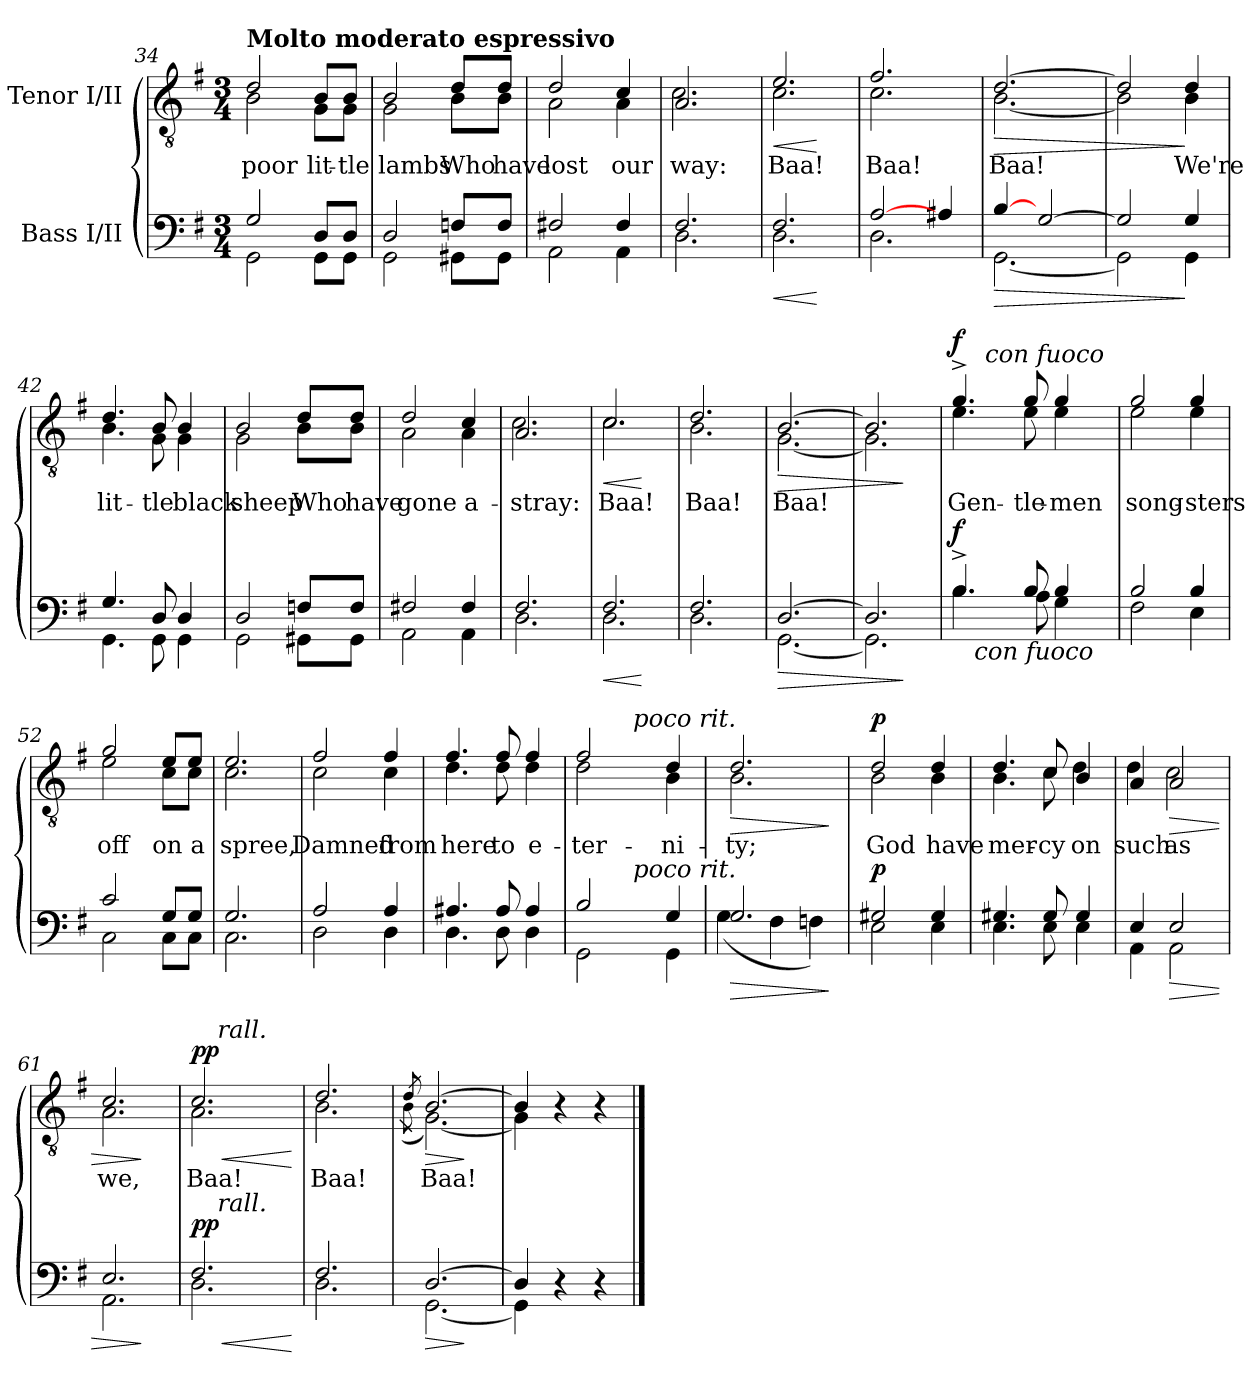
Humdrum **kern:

**kern	**dynam	**kern	**text	**dynam
*part2	*part2	*part1	*part1	*part1
*staff2	*staff2	*staff1	*staff1	*staff1
*I"Bass I/II	*	*I"Tenor I/II	*	*
!!LO:LB:g=z
*clefF4	*	*clefGv2	*	*
*k[f#]	*	*k[f#]	*	*
*G:	*	*G:	*	*
*M3/4	*	*M3/4	*	*
=34	=34	=34	=34	=34
*^	*	*^	*	*
!	!	!	!LO:TX:a:B:t=Molto moderato espressivo	!	!	!
2G/	2GG\	.	2d/	2B\	poor	.
8D/L	8GG\L	.	8B/L	8G\L	lit-	.
8D/J	8GG\J	.	8B/J	8G\J	-tle	.
=35	=35	=35	=35	=35	=35	=35
2D/	2GG\	.	2B/	2G\	lambs	.
8Fn/L	8GG#X\L	.	8d/L	8B\L	Who	.
8F/J	8GG#\J	.	8d/J	8B\J	have	.
=36	=36	=36	=36	=36	=36	=36
2F#X/	2AA\	.	2d/	2A\	lost	.
4F#/	4AA\	.	4c/	4A\	our	.
=37	=37	=37	=37	=37	=37	=37
2.F#/	2.D\	.	2.A/	2.c\	way:	.
=38	=38	=38	=38	=38	=38	=38
!	!	!LO:HP:b	!	!	!	!LO:HP:b
2.F#/	2.D\	<	2.e/	2.c\	Baa!	<
*v	*v	*	*	*	*	*
*	*	*v	*v	*	*
.	[	.	.	[
=39	=39	=39	=39	=39
*^	*	*^	*	*
[>2A/	2.D\	.	2.f#/	2.c\	Baa!	.
4A#/	.	.	.	.	.	.
=40	=40	=40	=40	=40	=40	=40
!	!	!LO:HP:b	!	!	!	!LO:HP:b
[>4B/	[<2.GG\	>	[>2.d/	[<2.B\	Baa!	>
[>2G/	.	.	.	.	.	.
=41	=41	=41	=41	=41	=41	=41
2G/]	2GG\]	.	2d/]	2B\]	.	.
4G/	4GG\	]	4d/	4B\	We're	]
!!LO:LB:g=z	!!
=42	=42	=42	=42	=42	=42	=42
4.G/	4.GG\	.	4.d/	4.B\	lit-	.
8D/	8GG\	.	8B/	8G\	-tle	.
4D/	4GG\	.	4B/	4G\	black	.
=43	=43	=43	=43	=43	=43	=43
2D/	2GG\	.	2B/	2G\	sheep	.
8Fn/L	8GG#X\L	.	8d/L	8B\L	Who	.
8F/J	8GG#\J	.	8d/J	8B\J	have	.
=44	=44	=44	=44	=44	=44	=44
2F#X/	2AA\	.	2d/	2A\	gone	.
4F#/	4AA\	.	4c/	4A\	a-	.
=45	=45	=45	=45	=45	=45	=45
2.F#/	2.D\	.	2.A/	2.c\	-stray:	.
=46	=46	=46	=46	=46	=46	=46
!	!	!LO:HP:b	!	!	!	!LO:HP:b
2.F#/	2.D\	<	2.c/	2.c\	Baa!	<
*v	*v	*	*	*	*	*
*	*	*v	*v	*	*
.	[	.	.	[
=47	=47	=47	=47	=47
*^	*	*^	*	*
2.F#/	2.D\	.	2.d/	2.B\	Baa!	.
=48	=48	=48	=48	=48	=48	=48
!	!	!LO:HP:b	!	!	!	!LO:HP:b
[>2.D/	[<2.GG\	>	[>2.B/	[<2.G\	Baa!	>
=49	=49	=49	=49	=49	=49	=49
2.D/]	2.GG\]	.	2.B/]	2.G\]	.	.
*v	*v	*	*	*	*	*
*	*	*v	*v	*	*
.	]	.	.	]
!!LO:LB:g=z
=50	=50	=50	=50	=50
*^	*	*^	*	*
!	!	!LO:DY:a	!	!	!	!LO:DY:a
*	*^	*	*	*^	*	*
4.B^>/	4.B\	16.ryy	f	4.g^>/	4.e\	8ryy	Gen-	f
!	!	!LO:TX:b:i:t=con fuoco	!	!	!	!	!	!
.	.	2ryy	.	.	.	.	.	.
!	!	!	!	!	!	!LO:TX:a:i:t=con fuoco	!	!
.	.	.	.	.	.	2ryy	.	.
8B/	8A\	.	.	8g/	8e\	.	-tle-	.
4B/	4G\	.	.	4g/	4e\	.	-men	.
.	.	8ryy	.	.	.	.	.	.
.	.	.	.	.	.	8ryy	.	.
.	.	32ryy	.	.	.	.	.	.
*	*v	*v	*	*	*	*	*	*
*	*	*	*	*v	*v	*	*
=51	=51	=51	=51	=51	=51	=51
2B/	2F#\	.	2g/	2e\	song-	.
4B/	4E\	.	4g/	4e\	-sters	.
=52	=52	=52	=52	=52	=52	=52
2c/	2C\	.	2g/	2e\	off	.
8G/L	8C\L	.	8e/L	8c\L	on	.
8G/J	8C\J	.	8e/J	8c\J	a	.
=53	=53	=53	=53	=53	=53	=53
2.G/	2.C\	.	2.e/	2.c\	spree,	.
=54	=54	=54	=54	=54	=54	=54
2A/	2D\	.	2f#/	2c\	Damned	.
4A/	4D\	.	4f#/	4c\	from	.
=55	=55	=55	=55	=55	=55	=55
4.A#X/	4.D\	.	4.f#/	4.d\	here	.
8A#/	8D\	.	8f#/	8d\	to	.
4A#/	4D\	.	4f#/	4d\	e-	.
=56	=56	=56	=56	=56	=56	=56
*	*^	*	*	*^	*	*
2B/	2GG\	4ryy	.	2f#/	2d\	4ryy	-ter-	.
.	.	16ryy	.	.	.	16ryy	.	.
!	!	!	!	!	!	!LO:TX:a:i:t=poco rit.	!	!
!	!	!LO:TX:a:i:t=poco rit.	!	!	!	!	!	!
.	.	4..ryy	.	.	.	4..ryy	.	.
4G/	4GG\	.	.	4d/	4B\	.	-ni-	.
=57	=57	=57	=57	=57	=57	=57	=57	=57
!	!	!	!LO:HP:b	!	!	!	!	!LO:HP:b
*	*v	*v	*	*	*	*	*	*
*	*	*	*	*v	*v	*	*
2.G/	(4G\	>	2.d/	2.B\	-ty;	>
.	4F#\	.	.	.	.	.
.	4Fn\)	.	.	.	.	.
*v	*v	*	*	*	*	*
*	*	*v	*v	*	*
.	]	.	.	]
!!LO:LB:g=z
=58	=58	=58	=58	=58
*^	*	*^	*	*
!	!	!LO:DY:a	!	!	!	!LO:DY:a
2G#X/	2E\	p	2d/	2B\	God	p
4G#/	4E\	.	4d/	4B\	have	.
=59	=59	=59	=59	=59	=59	=59
4.G#X/	4.E\	.	4.d/	4.B\	mer-	.
8G#/	8E\	.	8c/	8c\	-cy	.
4G#/	4E\	.	4B/	4d\	on	.
=60	=60	=60	=60	=60	=60	=60
4E/	4AA\	.	4A/	4d\	such	.
!	!	!LO:HP:b	!	!	!	!LO:HP:b
2E/	2AA\	>	2A/	2c\	as	>
=61	=61	=61	=61	=61	=61	=61
2.E/	2.AA\	.	2.c/	2.A\	we,	.
*v	*v	*	*	*	*	*
*	*	*v	*v	*	*
.	]	.	.	]
=62	=62	=62	=62	=62
!	!LO:HP:b	!	!	!LO:HP:b
*^	*	*^	*	*
!	!	!LO:DY:n=1:a	!	!	!	!LO:DY:n=1:a
*	*^	*	*	*^	*	*
2.F#/	2.D\	8ryy	< pp	2.c/	2.A\	8ryy	Baa!	< pp
!	!	!	!	!	!	!LO:TX:a:i:t=rall.	!	!
!	!	!LO:TX:a:i:t=rall.	!	!	!	!	!	!
.	.	2ryy	.	.	.	2ryy	.	.
.	.	8ryy	.	.	.	8ryy	.	.
.	.	.	[	.	.	.	.	[
*	*v	*v	*	*	*	*	*	*
*	*	*	*	*v	*v	*	*
=63	=63	=63	=63	=63	=63	=63
2.F#/	2.D\	.	2.d/	2.B\	Baa!	.
=64	=64	=64	=64	=64	=64	=64
.	.	.	8qd/	(8qB\	.	.
!	!	!LO:HP:b	!	!	!	!LO:HP:b
[>2.D/	[<2.GG\	>	[>2.B/	[<2.G\)	Baa!	>
*v	*v	*	*	*	*	*
*	*	*v	*v	*	*
.	]	.	.	]
=65	=65	=65	=65	=65
*^	*	*^	*	*
4D/]	4GG\]	.	4B/]	4G\]	.	.
4r	4ryy	.	4r	4ryy	.	.
4r	4ryy	.	4r	4ryy	.	.
*v	*v	*	*	*	*	*
*	*	*v	*v	*	*
==	==	==	==	==
*-	*-	*-	*-	*-
